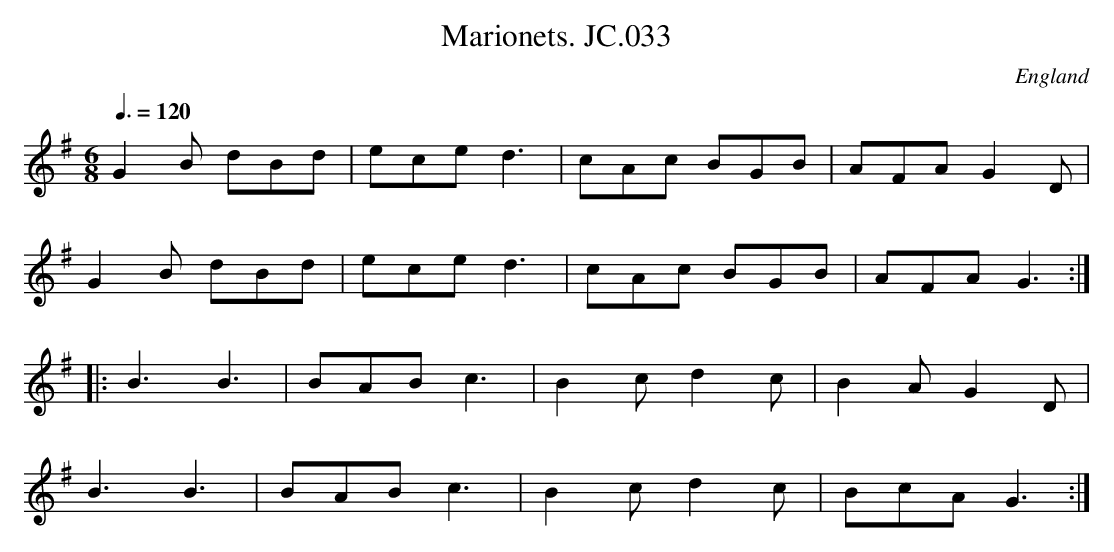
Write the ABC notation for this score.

X:1
T:Marionets. JC.033
O:England
M:6/8
L:1/8
Q:3/8=120
K:G major
G2B dBd|\
ece d3|cAc BGB|AFA G2D|!
G2B dBd|ece d3|cAc BGB|AFA G3:|!
|:B3 B3|BAB c3|B2c d2c|B2A G2D|!
B3 B3|BAB c3|B2c d2c|BcA G3:|
